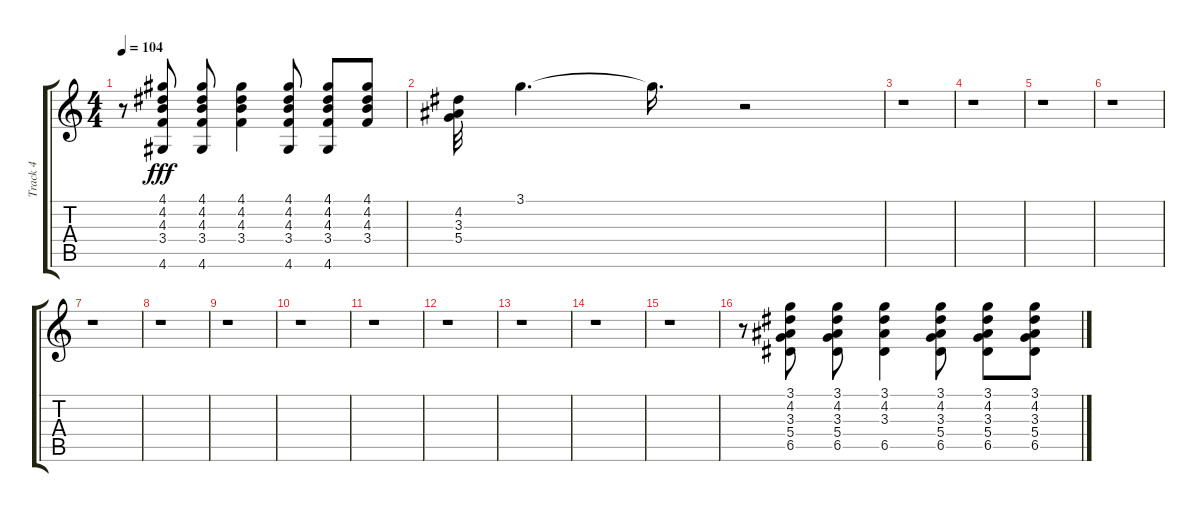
\track ("Track 4" "Track 4") {solo instrument acousticguitarsteel}
\staff {score tabs}
\tuning (E4 B3 G3 D3 A2 E2) {hide}
\ts (4 4)
\tempo 104
\clef g2
\ks c
r.8{dy fff} (4.1 4.2 4.3 3.4 4.6).8 (4.1 4.2 4.3 3.4 4.6).8 (4.1 4.2 4.3 3.4).4 (4.1 4.2 4.3 3.4 4.6).8 (4.1 4.2 4.3 3.4 4.6).8 (4.1 4.2 4.3 3.4).8 |
(4.2 3.3 5.4).32 3.1.4{d} 3.1{t}.16{d} r.2 |
r.1 |
r.1 |
r.1 |
r.1 |
r.1 |
r.1 |
r.1 |
r.1 |
r.1 |
r.1 |
r.1 |
r.1 |
r.1 |
r.8 (3.1 4.2 3.3 5.4 6.5).8 (3.1 4.2 3.3 5.4 6.5).8 (3.1 4.2 3.3 6.5).4 (3.1 4.2 3.3 5.4 6.5).8 (3.1 4.2 3.3 5.4 6.5).8 (3.1 4.2 3.3 5.4 6.5).8
